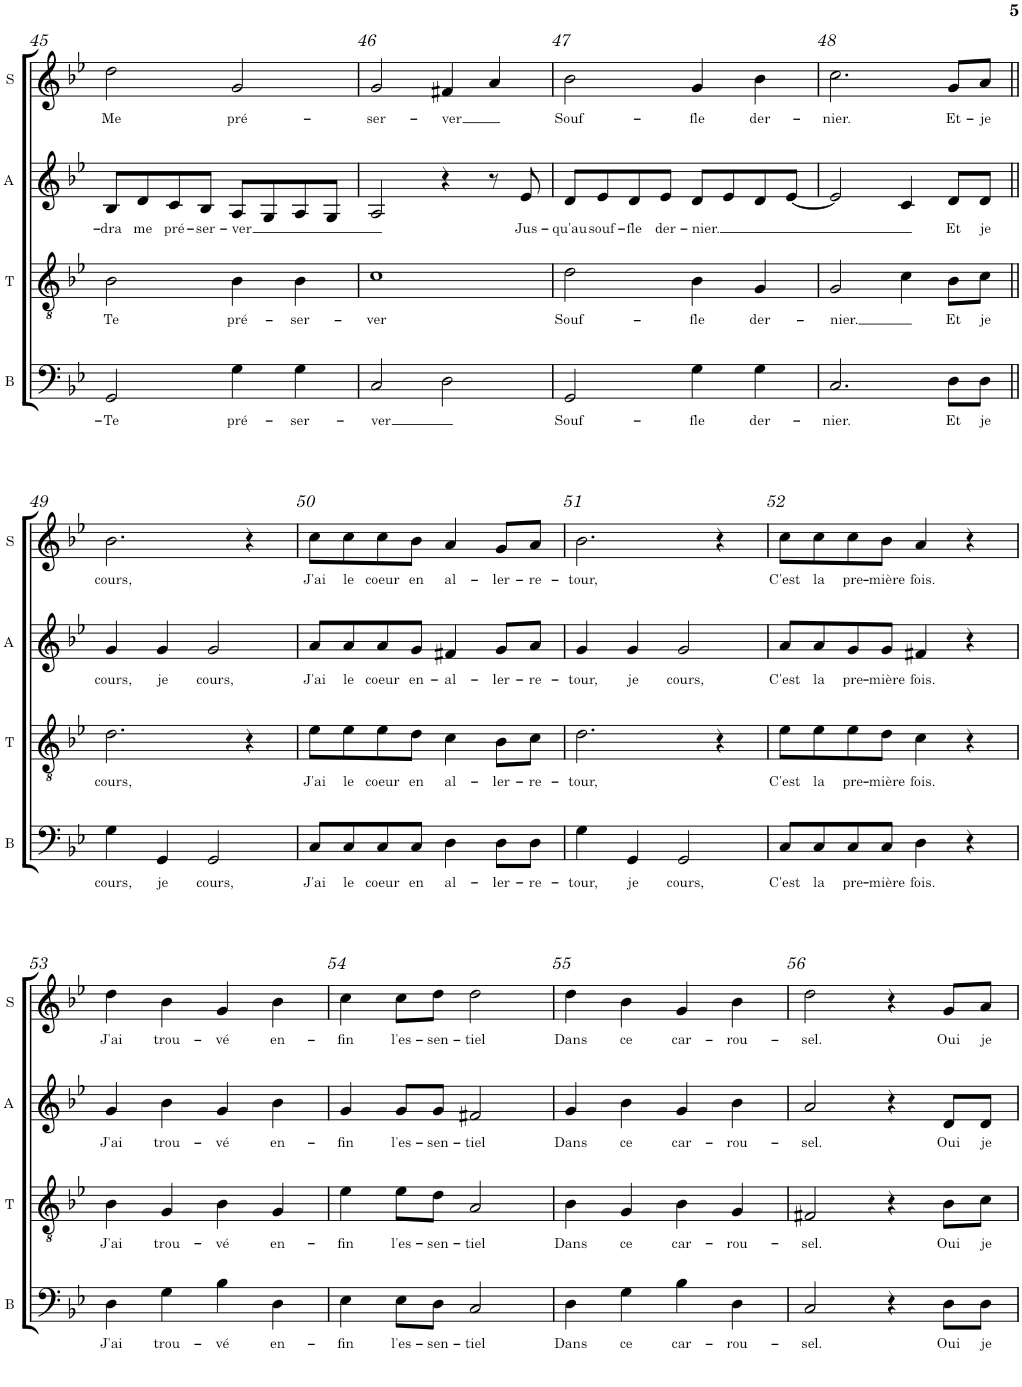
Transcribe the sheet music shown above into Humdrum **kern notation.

**kern	**text	**kern	**text	**kern	**text	**kern	**text
*part4	*part4	*part3	*part3	*part2	*part2	*part1	*part1
*staff4	*staff4	*staff3	*staff3	*staff2	*staff2	*staff1	*staff1
*I"Basse	*	*I"Ténor	*	*I"Alto	*	*I"Soprano	*
*I'B	*	*I'T	*	*I'A	*	*I'S	*
!!LO:PB:g=z
*clefF4	*	*clefGv2	*	*clefG2	*	*clefG2	*
*	*	*Trd1c2	*	*Trd4c7	*	*	*
*k[b-e-]	*	*k[b-e-]	*	*k[b-e-]	*	*k[b-e-]	*
*g:	*	*g:	*	*g:	*	*g:	*
*M4/4	*	*M4/4	*	*M4/4	*	*M4/4	*
*met(c)	*	*met(c)	*	*met(c)	*	*met(c)	*
=45	=45	=45	=45	=45	=45	=45	=45
!	!LO:LY:b	!	!LO:LY:b	!	!LO:LY:b	!	!LO:LY:b
2GG/	-Te	2B-\	Te	8B-/L	-dra	2dd\	Me
!	!	!	!	!	!LO:LY:b	!	!
.	.	.	.	8d/	me	.	.
!	!	!	!	!	!LO:LY:b	!	!
.	.	.	.	8c/	pré-	.	.
!	!	!	!	!	!LO:LY:b	!	!
.	.	.	.	8B-/J	-ser-	.	.
!	!LO:LY:b	!	!LO:LY:b	!	!LO:LY:b	!	!LO:LY:b
4G\	pré-	4B-\	pré-	8A/L	-ver	2g/	pré-
.	.	.	.	8G/	.	.	.
!	!LO:LY:b	!	!LO:LY:b	!	!	!	!
4G\	-ser-	4B-\	-ser-	8A/	.	.	.
.	.	.	.	8G/J	.	.	.
=46	=46	=46	=46	=46	=46	=46	=46
!	!LO:LY:b	!	!LO:LY:b	!	!	!	!LO:LY:b
2C/	-ver	1c	-ver	2A/	.	2g/	-ser-
!	!	!	!	!	!	!	!LO:LY:b
2D\	.	.	.	4r	.	4f#X/	-ver
.	.	.	.	8r	.	4a/	.
!	!	!	!	!	!LO:LY:b	!	!
.	.	.	.	8e-/	Jus-	.	.
=47	=47	=47	=47	=47	=47	=47	=47
!	!LO:LY:b	!	!LO:LY:b	!	!LO:LY:b	!	!LO:LY:b
2GG/	Souf-	2d\	Souf-	8d/L	-qu'au	2b-\	Souf-
!	!	!	!	!	!LO:LY:b	!	!
.	.	.	.	8e-/	souf-	.	.
!	!	!	!	!	!LO:LY:b	!	!
.	.	.	.	8d/	-fle	.	.
!	!	!	!	!	!LO:LY:b	!	!
.	.	.	.	8e-/J	der-	.	.
!	!LO:LY:b	!	!LO:LY:b	!	!LO:LY:b	!	!LO:LY:b
4G\	-fle	4B-\	-fle	8d/L	-nier.	4g/	-fle
.	.	.	.	8e-/	.	.	.
!	!LO:LY:b	!	!LO:LY:b	!	!	!	!LO:LY:b
4G\	der-	4G/	der-	8d/	.	4b-\	der-
.	.	.	.	[8e-/J	.	.	.
=48	=48	=48	=48	=48	=48	=48	=48
!	!LO:LY:b	!	!LO:LY:b	!	!	!	!LO:LY:b
2.C/	-nier.	2G/	-nier.	2e-/]	.	2.cc\	-nier.
.	.	4c\	.	4c/	.	.	.
!	!LO:LY:b	!	!LO:LY:b	!	!LO:LY:b	!	!LO:LY:b
8D\L	Et	8B-\L	Et	8d/L	Et	8g/L	Et-
!	!LO:LY:b	!	!LO:LY:b	!	!LO:LY:b	!	!LO:LY:b
8D\J	je	8c\J	je	8d/J	je	8a/J	-je
!!LO:LB:g=z
=49||	=49||	=49||	=49||	=49||	=49||	=49||	=49||
!	!LO:LY:b	!	!LO:LY:b	!	!LO:LY:b	!	!LO:LY:b
4G\	cours,	2.d\	cours,	4g/	cours,	2.b-\	cours,
!	!LO:LY:b	!	!	!	!LO:LY:b	!	!
4GG/	je	.	.	4g/	je	.	.
!	!LO:LY:b	!	!	!	!LO:LY:b	!	!
2GG/	cours,	.	.	2g/	cours,	.	.
.	.	4r	.	.	.	4r	.
=50	=50	=50	=50	=50	=50	=50	=50
!	!LO:LY:b	!	!LO:LY:b	!	!LO:LY:b	!	!LO:LY:b
8C/L	J'ai	8e-\L	J'ai	8a/L	J'ai	8cc\L	J'ai
!	!LO:LY:b	!	!LO:LY:b	!	!LO:LY:b	!	!LO:LY:b
8C/	le	8e-\	le	8a/	le	8cc\	le
!	!LO:LY:b	!	!LO:LY:b	!	!LO:LY:b	!	!LO:LY:b
8C/	coeur	8e-\	coeur	8a/	coeur	8cc\	coeur
!	!LO:LY:b	!	!LO:LY:b	!	!LO:LY:b	!	!LO:LY:b
8C/J	en	8d\J	en	8g/J	en-	8b-\J	en
!	!LO:LY:b	!	!LO:LY:b	!	!LO:LY:b	!	!LO:LY:b
4D\	al-	4c\	al-	4f#X/	-al-	4a/	al-
!	!LO:LY:b	!	!LO:LY:b	!	!LO:LY:b	!	!LO:LY:b
8D\L	-ler-	8B-\L	-ler-	8g/L	-ler-	8g/L	-ler-
!	!LO:LY:b	!	!LO:LY:b	!	!LO:LY:b	!	!LO:LY:b
8D\J	-re-	8c\J	-re-	8a/J	-re-	8a/J	-re-
=51	=51	=51	=51	=51	=51	=51	=51
!	!LO:LY:b	!	!LO:LY:b	!	!LO:LY:b	!	!LO:LY:b
4G\	-tour,	2.d\	-tour,	4g/	-tour,	2.b-\	-tour,
!	!LO:LY:b	!	!	!	!LO:LY:b	!	!
4GG/	je	.	.	4g/	je	.	.
!	!LO:LY:b	!	!	!	!LO:LY:b	!	!
2GG/	cours,	.	.	2g/	cours,	.	.
.	.	4r	.	.	.	4r	.
=52	=52	=52	=52	=52	=52	=52	=52
!	!LO:LY:b	!	!LO:LY:b	!	!LO:LY:b	!	!LO:LY:b
8C/L	C'est	8e-\L	C'est	8a/L	C'est	8cc\L	C'est
!	!LO:LY:b	!	!LO:LY:b	!	!LO:LY:b	!	!LO:LY:b
8C/	la	8e-\	la	8a/	la	8cc\	la
!	!LO:LY:b	!	!LO:LY:b	!	!LO:LY:b	!	!LO:LY:b
8C/	pre-	8e-\	pre-	8g/	pre-	8cc\	pre-
!	!LO:LY:b	!	!LO:LY:b	!	!LO:LY:b	!	!LO:LY:b
8C/J	-mière	8d\J	-mière	8g/J	-mière	8b-\J	-mière
!	!LO:LY:b	!	!LO:LY:b	!	!LO:LY:b	!	!LO:LY:b
4D\	fois.	4c\	fois.	4f#X/	fois.	4a/	fois.
4r	.	4r	.	4r	.	4r	.
!!LO:LB:g=z
=53	=53	=53	=53	=53	=53	=53	=53
!	!LO:LY:b	!	!LO:LY:b	!	!LO:LY:b	!	!LO:LY:b
4D\	J'ai	4B-\	J'ai	4g/	J'ai	4dd\	J'ai
!	!LO:LY:b	!	!LO:LY:b	!	!LO:LY:b	!	!LO:LY:b
4G\	trou-	4G/	trou-	4b-\	trou-	4b-\	trou-
!	!LO:LY:b	!	!LO:LY:b	!	!LO:LY:b	!	!LO:LY:b
4B-\	-vé	4B-\	-vé	4g/	-vé	4g/	-vé
!	!LO:LY:b	!	!LO:LY:b	!	!LO:LY:b	!	!LO:LY:b
4D\	en-	4G/	en-	4b-\	en-	4b-\	en-
=54	=54	=54	=54	=54	=54	=54	=54
!	!LO:LY:b	!	!LO:LY:b	!	!LO:LY:b	!	!LO:LY:b
4E-\	-fin	4e-\	-fin	4g/	-fin	4cc\	-fin
!	!LO:LY:b	!	!LO:LY:b	!	!LO:LY:b	!	!LO:LY:b
8E-\L	l'es-	8e-\L	l'es-	8g/L	l'es-	8cc\L	l'es-
!	!LO:LY:b	!	!LO:LY:b	!	!LO:LY:b	!	!LO:LY:b
8D\J	-sen-	8d\J	-sen-	8g/J	-sen-	8dd\J	-sen-
!	!LO:LY:b	!	!LO:LY:b	!	!LO:LY:b	!	!LO:LY:b
2C/	-tiel	2A/	-tiel	2f#X/	-tiel	2dd\	-tiel
=55	=55	=55	=55	=55	=55	=55	=55
!	!LO:LY:b	!	!LO:LY:b	!	!LO:LY:b	!	!LO:LY:b
4D\	Dans	4B-\	Dans	4g/	Dans	4dd\	Dans
!	!LO:LY:b	!	!LO:LY:b	!	!LO:LY:b	!	!LO:LY:b
4G\	ce	4G/	ce	4b-\	ce	4b-\	ce
!	!LO:LY:b	!	!LO:LY:b	!	!LO:LY:b	!	!LO:LY:b
4B-\	car-	4B-\	car-	4g/	car-	4g/	car-
!	!LO:LY:b	!	!LO:LY:b	!	!LO:LY:b	!	!LO:LY:b
4D\	-rou-	4G/	-rou-	4b-\	-rou-	4b-\	-rou-
=56	=56	=56	=56	=56	=56	=56	=56
!	!LO:LY:b	!	!LO:LY:b	!	!LO:LY:b	!	!LO:LY:b
2C/	-sel.	2F#X/	-sel.	2a/	-sel.	2dd\	-sel.
4r	.	4r	.	4r	.	4r	.
!	!LO:LY:b	!	!LO:LY:b	!	!LO:LY:b	!	!LO:LY:b
8D\L	Oui	8B-\L	Oui	8d/L	Oui	8g/L	Oui
!	!LO:LY:b	!	!LO:LY:b	!	!LO:LY:b	!	!LO:LY:b
8D\J	je	8c\J	je	8d/J	je	8a/J	je
=	=	=	=	=	=	=	=
*-	*-	*-	*-	*-	*-	*-	*-
